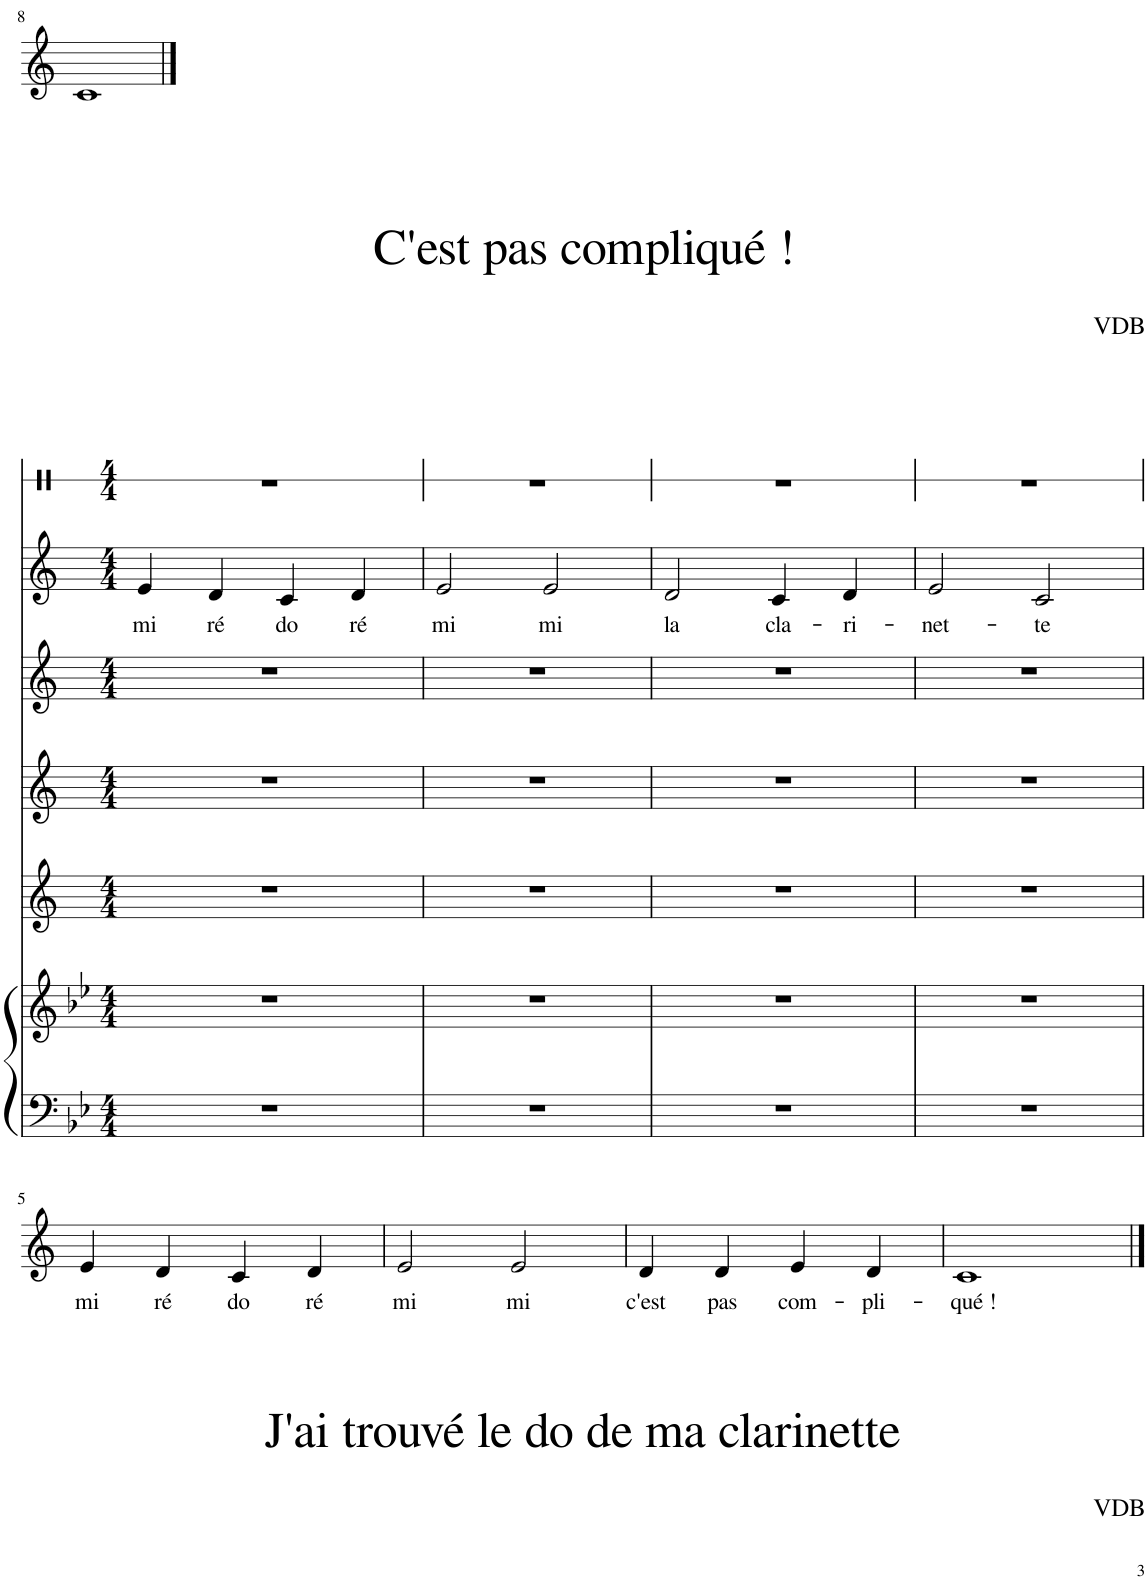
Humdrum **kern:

**kern	**text
*part1	*part1
*staff1	*staff1
*I"Clarinette en Sib	*
*I'Cl	*
!!LO:PB:g=z
*clefG2	*
*Trd1c2	*
*k[]	*
*M4/4	*
=8	=8
1c	.
!!LO:LB:g=z
==1	==1
*M4/4	*
!	!LO:LY:b
4e/	mi
!	!LO:LY:b
4d/	ré
!	!LO:LY:b
4c/	do
!	!LO:LY:b
4d/	ré
=2	=2
!	!LO:LY:b
2e/	mi
!	!LO:LY:b
2e/	mi
=3	=3
!	!LO:LY:b
2d/	la
!	!LO:LY:b
4c/	cla-
!	!LO:LY:b
4d/	-ri-
=4	=4
!	!LO:LY:b
2e/	-net-
!	!LO:LY:b
2c/	-te
!!LO:LB:g=z
=5	=5
!	!LO:LY:b
4e/	mi
!	!LO:LY:b
4d/	ré
!	!LO:LY:b
4c/	do
!	!LO:LY:b
4d/	ré
=6	=6
!	!LO:LY:b
2e/	mi
!	!LO:LY:b
2e/	mi
=7	=7
!	!LO:LY:b
4d/	c'est
!	!LO:LY:b
4d/	pas
!	!LO:LY:b
4e/	com-
!	!LO:LY:b
4d/	-pli-
=8	=8
!	!LO:LY:b
1c	-qué !
==	==
*-	*-
